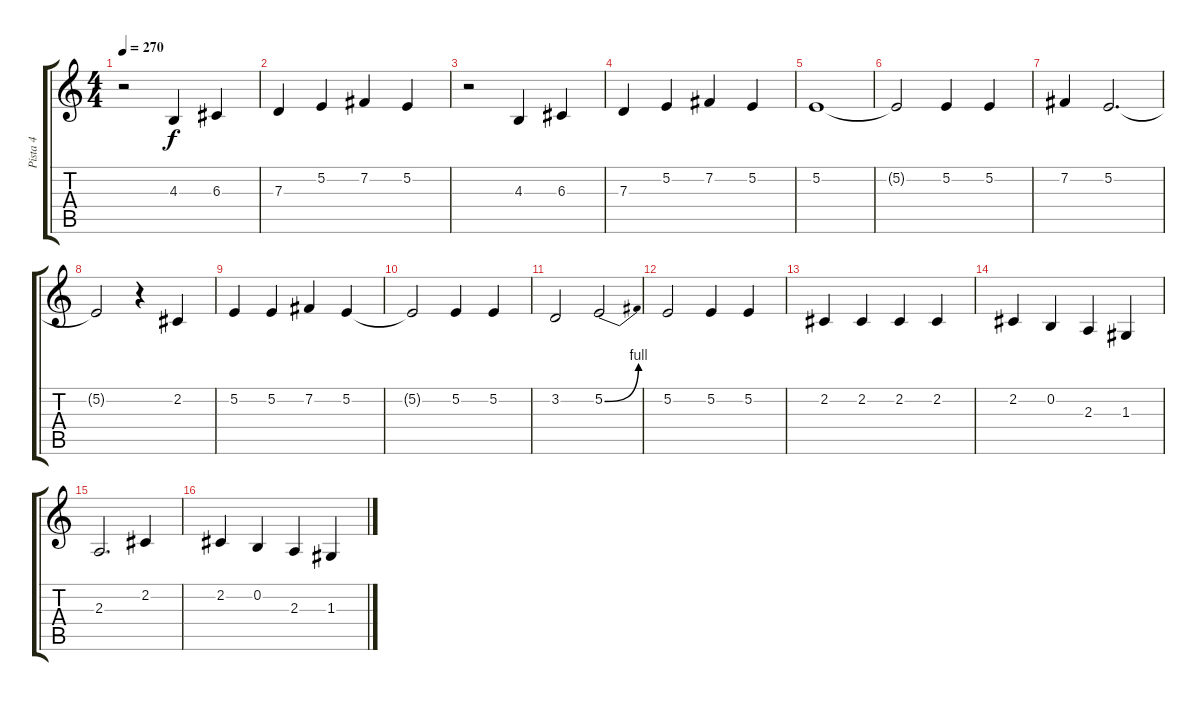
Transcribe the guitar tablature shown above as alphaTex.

\track ("Pista 4" "Pista 4") {instrument flute}
\staff {score tabs}
\tuning (E4 B3 G3 D3 A2 E2) {hide}
\ts (4 4)
\tempo 270
\clef g2
\ks c
r.2{dy f} 4.3.4 6.3.4 |
7.3.4 5.2.4 7.2.4 5.2.4 |
r.2 4.3.4 6.3.4 |
7.3.4 5.2.4 7.2.4 5.2.4 |
5.2.1 |
5.2{t}.2 5.2.4 5.2.4 |
7.2.4 5.2.2{d} |
5.2{t}.2 r.4 2.2.4 |
5.2.4 5.2.4 7.2.4 5.2.4 |
5.2{t}.2 5.2.4 5.2.4 |
3.2.2 5.2{be (bend 0 0 60 4)}.2 |
5.2.2 5.2.4 5.2.4 |
2.2.4 2.2.4 2.2.4 2.2.4 |
2.2.4 0.2.4 2.3.4 1.3.4 |
2.3.2{d} 2.2.4 |
2.2.4 0.2.4 2.3.4 1.3.4
